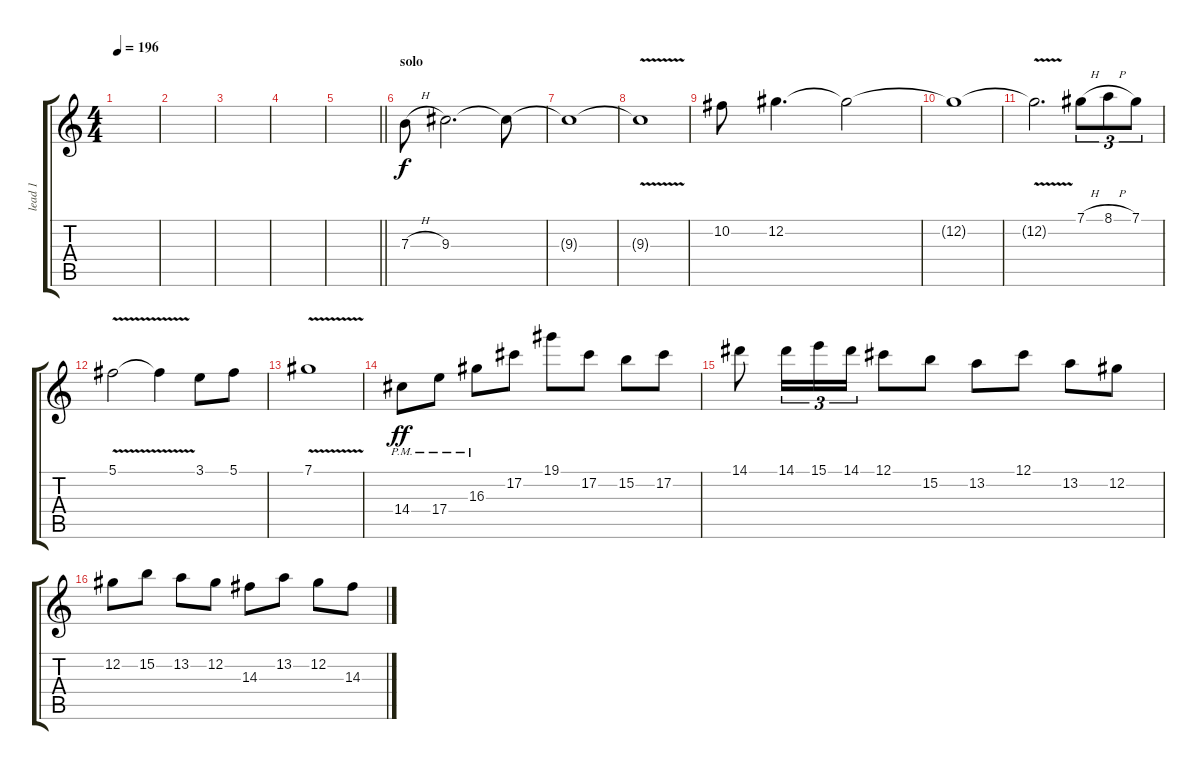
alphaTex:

\track ("lead 1" "lead 1") {instrument distortionguitar}
\staff {score tabs}
\tuning (Db4 Ab3 E3 B2 Gb2 Db2) {hide}
\ts (4 4)
\tempo 196
\clef g2
\ks c
|
|
|
|
\barLineRight lightlight
|
\section ("" "solo")
7.3{h}.8 9.3.2{d} 9.3{t}.8 |
9.3{t}.1 |
9.3{v t}.1 |
10.2.8 12.2.4{d} 12.2{t}.2 |
12.2{t}.1 |
12.2{v t}.2{d} 7.1{h}.8{tu (3 2)} 8.1{h}.8{tu (3 2)} 7.1.8{tu (3 2)} |
5.1{v}.2 5.1{t}.4 3.1.8 5.1.8 |
7.1{v}.1 |
14.4{pm}.8{dy ff instrument overdrivenguitar} 17.4{pm}.8 16.3{pm}.8 17.2.8 19.1.8 17.2.8 15.2.8 17.2.8 |
14.1.8 14.1.16{tu (3 2)} 15.1.16{tu (3 2)} 14.1.16{tu (3 2)} 12.1.8 15.2.8 13.2.8 12.1.8 13.2.8 12.2.8 |
12.2.8 15.2.8 13.2.8 12.2.8 14.3.8 13.2.8 12.2.8 14.3.8
